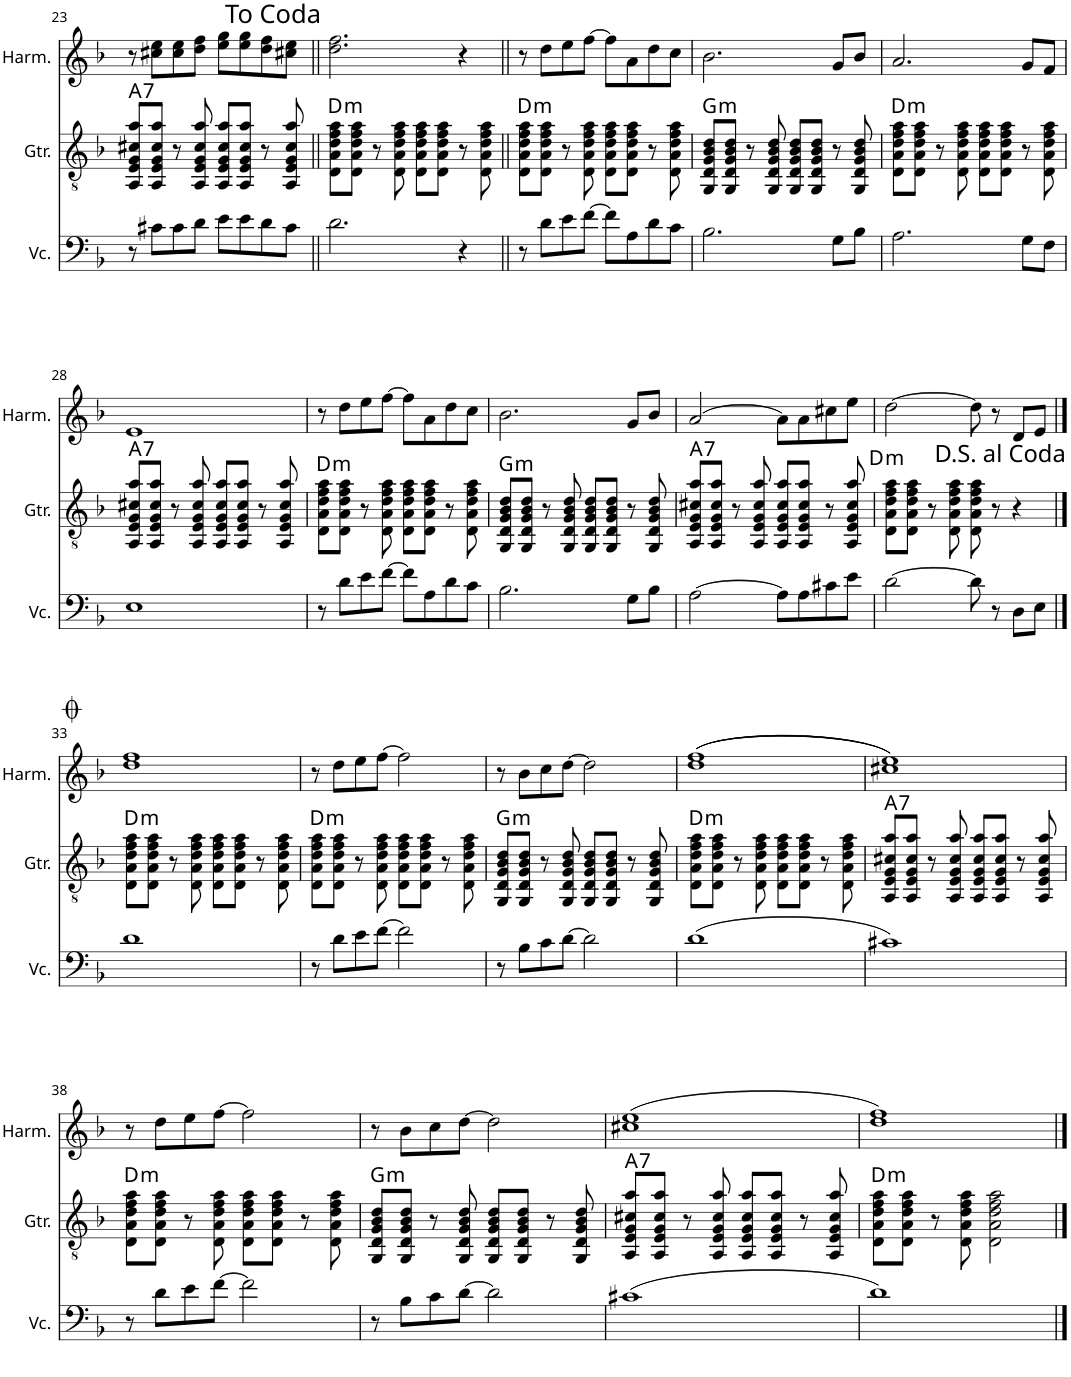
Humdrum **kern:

**kern	**kern	**harte	**kern
*part3	*part2	*part2	*part1
*staff3	*staff2	*	*staff1
*I"Cello	*I"ギター	*	*I"ハーモニカ
!!LO:PB:g=z
*clefF4	*clefGv2	*	*clefG2
*k[b-]	*k[b-]	*	*k[b-]
*M4/4	*M4/4	*	*M4/4
=23	=23	=23	=23
!	!	!LO:H:kt=7	!
8r	8AA/ 8E/ 8G/ 8c#X/ 8a/L	A:7	8r
8c#X\L	8AA/ 8E/ 8G/ 8c#/ 8a/J	.	8cc#X\ 8ee\L
8c#\	8r	.	8cc#\ 8ee\
8d\J	8AA/ 8E/ 8G/ 8c#/ 8a/	.	8dd\ 8ff\J
8e\L	8AA/ 8E/ 8G/ 8c#/ 8a/L	.	8ee\ 8gg\L
8e\	8AA/ 8E/ 8G/ 8c#/ 8a/J	.	8ee\ 8gg\
8d\	8r	.	8dd\ 8ff\
8c#\J	8AA/ 8E/ 8G/ 8c#/ 8a/	.	8cc#X\ 8ee\J
=24||	=24||	=24||	=24||
!	!	!LO:H:kt=m	!
2.d\	8D\ 8A\ 8d\ 8f\ 8a\L	D:min	2.dd\ 2.ff\
.	8D\ 8A\ 8d\ 8f\ 8a\J	.	.
.	8r	.	.
.	8D\ 8A\ 8d\ 8f\ 8a\	.	.
.	8D\ 8A\ 8d\ 8f\ 8a\L	.	.
.	8D\ 8A\ 8d\ 8f\ 8a\J	.	.
4r	8r	.	4r
.	8D\ 8A\ 8d\ 8f\ 8a\	.	.
=25||	=25||	=25||	=25||
!	!	!LO:H:kt=m	!
8r	8D\ 8A\ 8d\ 8f\ 8a\L	D:min	8r
8d\L	8D\ 8A\ 8d\ 8f\ 8a\J	.	8dd\L
8e\	8r	.	8ee\
[8f\J	8D\ 8A\ 8d\ 8f\ 8a\	.	[8ff\J
8f\L]	8D\ 8A\ 8d\ 8f\ 8a\L	.	8ff\L]
8A\	8D\ 8A\ 8d\ 8f\ 8a\J	.	8a\
8d\	8r	.	8dd\
8c\J	8D\ 8A\ 8d\ 8f\ 8a\	.	8cc\J
=26	=26	=26	=26
!	!	!LO:H:kt=m	!
2.B-\	8GG/ 8D/ 8G/ 8B-/ 8d/L	G:min	2.b-\
.	8GG/ 8D/ 8G/ 8B-/ 8d/J	.	.
.	8r	.	.
.	8GG/ 8D/ 8G/ 8B-/ 8d/	.	.
.	8GG/ 8D/ 8G/ 8B-/ 8d/L	.	.
.	8GG/ 8D/ 8G/ 8B-/ 8d/J	.	.
8G\L	8r	.	8g/L
8B-\J	8GG/ 8D/ 8G/ 8B-/ 8d/	.	8b-/J
=27	=27	=27	=27
!	!	!LO:H:kt=m	!
2.A\	8D\ 8A\ 8d\ 8f\ 8a\L	D:min	2.a/
.	8D\ 8A\ 8d\ 8f\ 8a\J	.	.
.	8r	.	.
.	8D\ 8A\ 8d\ 8f\ 8a\	.	.
.	8D\ 8A\ 8d\ 8f\ 8a\L	.	.
.	8D\ 8A\ 8d\ 8f\ 8a\J	.	.
8G\L	8r	.	8g/L
8F\J	8D\ 8A\ 8d\ 8f\ 8a\	.	8f/J
!!LO:LB:g=z
=28	=28	=28	=28
!	!	!LO:H:kt=7	!
1E	8AA/ 8E/ 8G/ 8c#X/ 8a/L	A:7	1e
.	8AA/ 8E/ 8G/ 8c#/ 8a/J	.	.
.	8r	.	.
.	8AA/ 8E/ 8G/ 8c#/ 8a/	.	.
.	8AA/ 8E/ 8G/ 8c#/ 8a/L	.	.
.	8AA/ 8E/ 8G/ 8c#/ 8a/J	.	.
.	8r	.	.
.	8AA/ 8E/ 8G/ 8c#/ 8a/	.	.
=29	=29	=29	=29
!	!	!LO:H:kt=m	!
8r	8D\ 8A\ 8d\ 8f\ 8a\L	D:min	8r
8d\L	8D\ 8A\ 8d\ 8f\ 8a\J	.	8dd\L
8e\	8r	.	8ee\
[8f\J	8D\ 8A\ 8d\ 8f\ 8a\	.	[8ff\J
8f\L]	8D\ 8A\ 8d\ 8f\ 8a\L	.	8ff\L]
8A\	8D\ 8A\ 8d\ 8f\ 8a\J	.	8a\
8d\	8r	.	8dd\
8c\J	8D\ 8A\ 8d\ 8f\ 8a\	.	8cc\J
=30	=30	=30	=30
!	!	!LO:H:kt=m	!
2.B-\	8GG/ 8D/ 8G/ 8B-/ 8d/L	G:min	2.b-\
.	8GG/ 8D/ 8G/ 8B-/ 8d/J	.	.
.	8r	.	.
.	8GG/ 8D/ 8G/ 8B-/ 8d/	.	.
.	8GG/ 8D/ 8G/ 8B-/ 8d/L	.	.
.	8GG/ 8D/ 8G/ 8B-/ 8d/J	.	.
8G\L	8r	.	8g/L
8B-\J	8GG/ 8D/ 8G/ 8B-/ 8d/	.	8b-/J
=31	=31	=31	=31
!	!	!LO:H:kt=7	!
[2A\	8AA/ 8E/ 8G/ 8c#X/ 8a/L	A:7	[2a/
.	8AA/ 8E/ 8G/ 8c#/ 8a/J	.	.
.	8r	.	.
.	8AA/ 8E/ 8G/ 8c#/ 8a/	.	.
8A\L]	8AA/ 8E/ 8G/ 8c#/ 8a/L	.	8a\L]
8A\	8AA/ 8E/ 8G/ 8c#/ 8a/J	.	8a\
8c#X\	8r	.	8cc#X\
8e\J	8AA/ 8E/ 8G/ 8c#/ 8a/	.	8ee\J
=32	=32	=32	=32
!	!	!LO:H:kt=m	!
[2d\	8D\ 8A\ 8d\ 8f\ 8a\L	D:min	[2dd\
.	8D\ 8A\ 8d\ 8f\ 8a\J	.	.
.	8r	.	.
.	8D\ 8A\ 8d\ 8f\ 8a\	.	.
8d\]	8D\ 8A\ 8d\ 8f\ 8a\	.	8dd\]
8r	8r	.	8r
8D\L	4r	.	8d/L
8E\J	.	.	8e/J
!!LO:LB:g=z
==33	==33	==33	==33
!	!	!LO:H:kt=m	!
1d	8D\ 8A\ 8d\ 8f\ 8a\L	D:min	1dd 1ff
.	8D\ 8A\ 8d\ 8f\ 8a\J	.	.
.	8r	.	.
.	8D\ 8A\ 8d\ 8f\ 8a\	.	.
.	8D\ 8A\ 8d\ 8f\ 8a\L	.	.
.	8D\ 8A\ 8d\ 8f\ 8a\J	.	.
.	8r	.	.
.	8D\ 8A\ 8d\ 8f\ 8a\	.	.
=34	=34	=34	=34
!	!	!LO:H:kt=m	!
8r	8D\ 8A\ 8d\ 8f\ 8a\L	D:min	8r
8d\L	8D\ 8A\ 8d\ 8f\ 8a\J	.	8dd\L
8e\	8r	.	8ee\
[8f\J	8D\ 8A\ 8d\ 8f\ 8a\	.	[8ff\J
2f\]	8D\ 8A\ 8d\ 8f\ 8a\L	.	2ff\]
.	8D\ 8A\ 8d\ 8f\ 8a\J	.	.
.	8r	.	.
.	8D\ 8A\ 8d\ 8f\ 8a\	.	.
=35	=35	=35	=35
!	!	!LO:H:kt=m	!
8r	8GG/ 8D/ 8G/ 8B-/ 8d/L	G:min	8r
8B-\L	8GG/ 8D/ 8G/ 8B-/ 8d/J	.	8b-\L
8c\	8r	.	8cc\
[8d\J	8GG/ 8D/ 8G/ 8B-/ 8d/	.	[8dd\J
2d\]	8GG/ 8D/ 8G/ 8B-/ 8d/L	.	2dd\]
.	8GG/ 8D/ 8G/ 8B-/ 8d/J	.	.
.	8r	.	.
.	8GG/ 8D/ 8G/ 8B-/ 8d/	.	.
=36	=36	=36	=36
!	!	!LO:H:kt=m	!
(1d	8D\ 8A\ 8d\ 8f\ 8a\L	D:min	((1dd 1ff
.	8D\ 8A\ 8d\ 8f\ 8a\J	.	.
.	8r	.	.
.	8D\ 8A\ 8d\ 8f\ 8a\	.	.
.	8D\ 8A\ 8d\ 8f\ 8a\L	.	.
.	8D\ 8A\ 8d\ 8f\ 8a\J	.	.
.	8r	.	.
.	8D\ 8A\ 8d\ 8f\ 8a\	.	.
=37	=37	=37	=37
!	!	!LO:H:kt=7	!
1c#X)	8AA/ 8E/ 8G/ 8c#X/ 8a/L	A:7	1cc#X 1ee))
.	8AA/ 8E/ 8G/ 8c#/ 8a/J	.	.
.	8r	.	.
.	8AA/ 8E/ 8G/ 8c#/ 8a/	.	.
.	8AA/ 8E/ 8G/ 8c#/ 8a/L	.	.
.	8AA/ 8E/ 8G/ 8c#/ 8a/J	.	.
.	8r	.	.
.	8AA/ 8E/ 8G/ 8c#/ 8a/	.	.
!!LO:LB:g=z
=38	=38	=38	=38
!	!	!LO:H:kt=m	!
8r	8D\ 8A\ 8d\ 8f\ 8a\L	D:min	8r
8d\L	8D\ 8A\ 8d\ 8f\ 8a\J	.	8dd\L
8e\	8r	.	8ee\
[8f\J	8D\ 8A\ 8d\ 8f\ 8a\	.	[8ff\J
2f\]	8D\ 8A\ 8d\ 8f\ 8a\L	.	2ff\]
.	8D\ 8A\ 8d\ 8f\ 8a\J	.	.
.	8r	.	.
.	8D\ 8A\ 8d\ 8f\ 8a\	.	.
=39	=39	=39	=39
!	!	!LO:H:kt=m	!
8r	8GG/ 8D/ 8G/ 8B-/ 8d/L	G:min	8r
8B-\L	8GG/ 8D/ 8G/ 8B-/ 8d/J	.	8b-\L
8c\	8r	.	8cc\
[8d\J	8GG/ 8D/ 8G/ 8B-/ 8d/	.	[8dd\J
2d\]	8GG/ 8D/ 8G/ 8B-/ 8d/L	.	2dd\]
.	8GG/ 8D/ 8G/ 8B-/ 8d/J	.	.
.	8r	.	.
.	8GG/ 8D/ 8G/ 8B-/ 8d/	.	.
=40	=40	=40	=40
!	!	!LO:H:kt=7	!
(1c#X	8AA/ 8E/ 8G/ 8c#X/ 8a/L	A:7	(1cc#X 1ee
.	8AA/ 8E/ 8G/ 8c#/ 8a/J	.	.
.	8r	.	.
.	8AA/ 8E/ 8G/ 8c#/ 8a/	.	.
.	8AA/ 8E/ 8G/ 8c#/ 8a/L	.	.
.	8AA/ 8E/ 8G/ 8c#/ 8a/J	.	.
.	8r	.	.
.	8AA/ 8E/ 8G/ 8c#/ 8a/	.	.
=41	=41	=41	=41
!	!	!LO:H:kt=m	!
1d)	8D\ 8A\ 8d\ 8f\ 8a\L	D:min	1dd 1ff)
.	8D\ 8A\ 8d\ 8f\ 8a\J	.	.
.	8r	.	.
.	8D\ 8A\ 8d\ 8f\ 8a\	.	.
.	2D\ 2A\ 2d\ 2f\ 2a\	.	.
==	==	==	==
*-	*-	*-	*-
